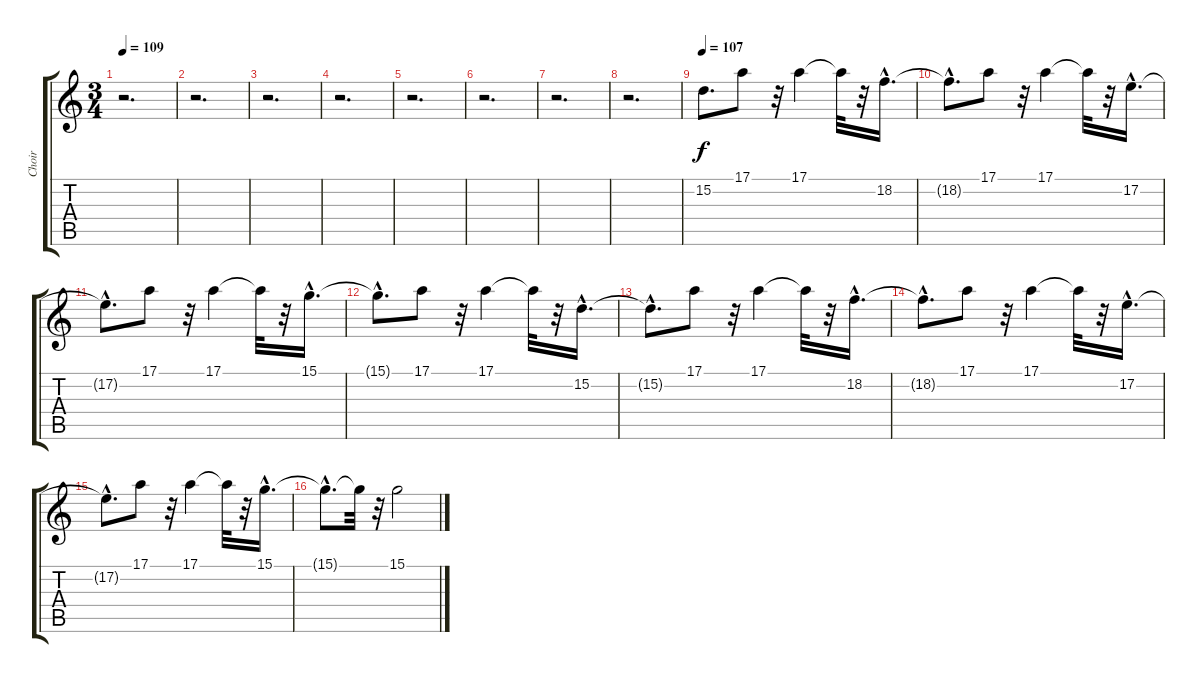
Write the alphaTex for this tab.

\track ("Choir" "Choir") {instrument pad4choir}
\staff {score tabs}
\tuning (E4 B3 G3 D3 A2 E2) {hide}
\ts (3 4)
\tempo 109
\clef g2
\ks c
r.2{d dy f} |
r.2{d} |
r.2{d} |
r.2{d} |
r.2{d} |
r.2{d} |
r.2{d} |
r.2{d} |
\tempo 107
15.2.8{d} 17.1.8 r.32 17.1.4 17.1{t}.32 r.32 18.2{hac}.16{d} |
18.2{hac t}.8{d} 17.1.8 r.32 17.1.4 17.1{t}.32 r.32 17.2{hac}.16{d} |
17.2{hac t}.8{d} 17.1.8 r.32 17.1.4 17.1{t}.32 r.32 15.1{hac}.16{d} |
15.1{hac t}.8{d} 17.1.8 r.32 17.1.4 17.1{t}.32 r.32 15.2{hac}.16{d} |
15.2{hac t}.8{d} 17.1.8 r.32 17.1.4 17.1{t}.32 r.32 18.2{hac}.16{d} |
18.2{hac t}.8{d} 17.1.8 r.32 17.1.4 17.1{t}.32 r.32 17.2{hac}.16{d} |
17.2{hac t}.8{d} 17.1.8 r.32 17.1.4 17.1{t}.32 r.32 15.1{hac}.16{d} |
15.1{hac t}.8{d} 15.1{t}.32 r.32 15.1.2
